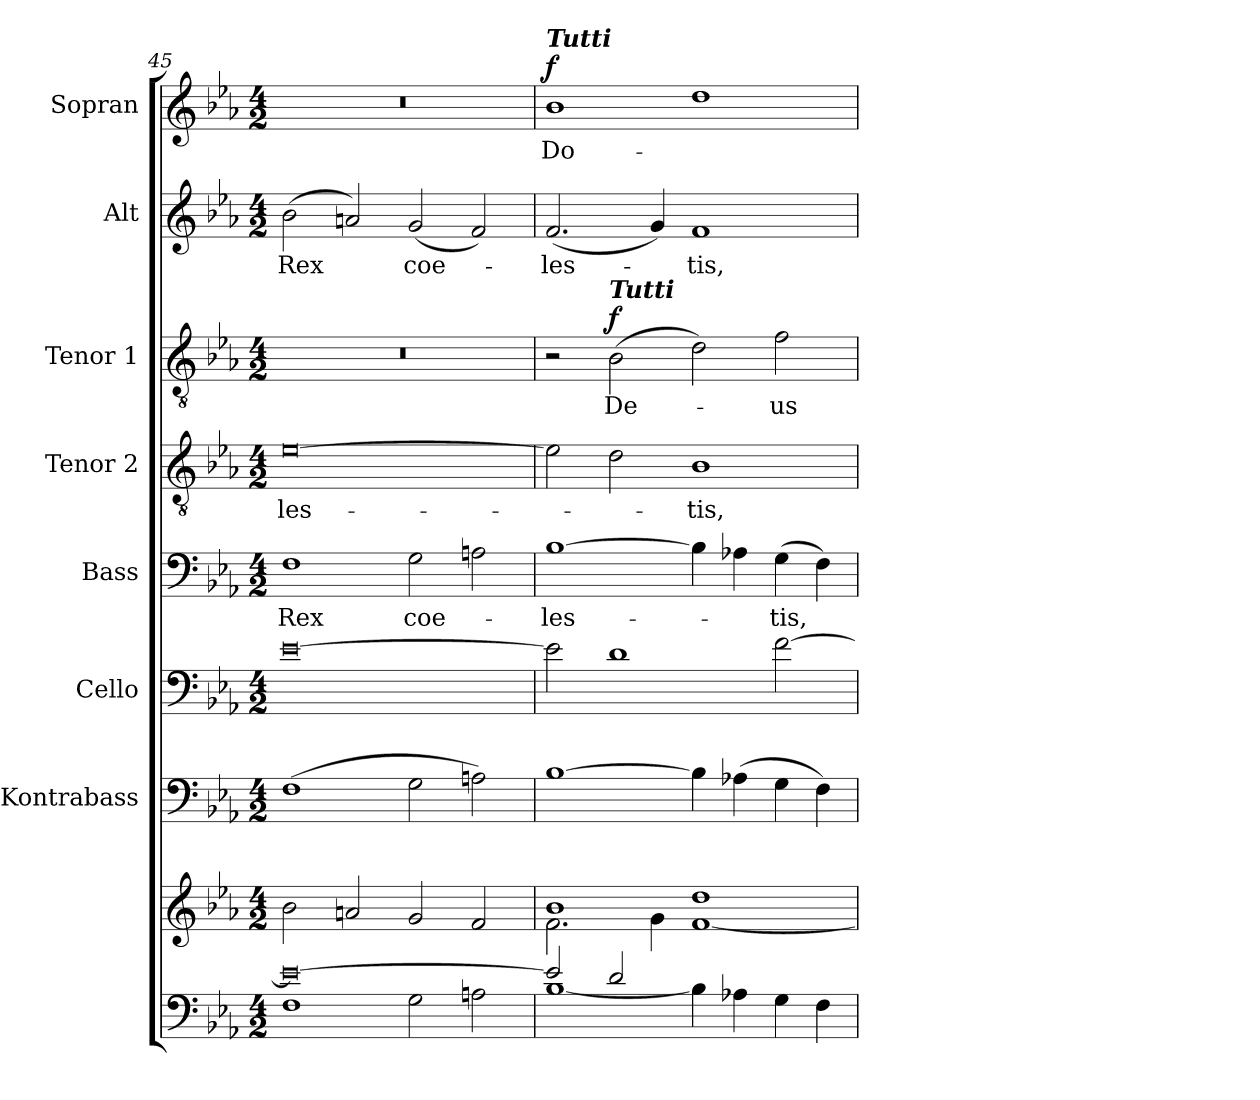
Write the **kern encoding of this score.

**kern	**kern	**kern	**kern	**kern	**text	**kern	**text	**kern	**text	**dynam	**kern	**text	**kern	**text	**dynam
*part8	*part8	*part7	*part6	*part5	*part5	*part4	*part4	*part3	*part3	*part3	*part2	*part2	*part1	*part1	*part1
*staff9	*staff8	*staff7	*staff6	*staff5	*staff5	*staff4	*staff4	*staff3	*staff3	*staff3	*staff2	*staff2	*staff1	*staff1	*staff1
*	*	*I"Kontrabass	*I"Cello	*I"Bass	*	*I"Tenor 2	*	*I"Tenor 1	*	*	*I"Alt	*	*I"Sopran	*	*
*	*	*I'Kb.	*	*I'B.	*	*I'T. 2	*	*I'T. 1	*	*	*I'A.	*	*I'S.	*	*
!!LO:PB:g=z
*clefF4	*clefG2	*clefF4	*clefF4	*clefF4	*	*clefGv2	*	*clefGv2	*	*	*clefG2	*	*clefG2	*	*
*	*	*ITrd7c12	*	*	*	*	*	*	*	*	*	*	*	*	*
*k[b-e-a-]	*k[b-e-a-]	*k[b-e-a-]	*k[b-e-a-]	*k[b-e-a-]	*	*k[b-e-a-]	*	*k[b-e-a-]	*	*	*k[b-e-a-]	*	*k[b-e-a-]	*	*
*E-:	*E-:	*E-:	*E-:	*E-:	*	*E-:	*	*E-:	*	*	*E-:	*	*E-:	*	*
*M4/2	*M4/2	*M4/2	*M4/2	*M4/2	*	*M4/2	*	*M4/2	*	*	*M4/2	*	*M4/2	*	*
=45	=45	=45	=45	=45	=45	=45	=45	=45	=45	=45	=45	=45	=45	=45	=45
*^	*	*	*	*	*	*	*	*	*	*	*	*	*	*	*
!	!	!	!	!	!	!LO:LY:b	!	!LO:LY:b	!	!	!	!	!LO:LY:b	!	!	!
0e-_	1F	2b-\	(>1FF	[0e-	1F	Rex	[0e-	-les-	0r	.	.	(>2b-\	Rex	0r	.	.
.	.	2an/	.	.	.	.	.	.	.	.	.	2an/)	.	.	.	.
!	!	!	!	!	!	!LO:LY:b	!	!	!	!	!	!	!LO:LY:b	!	!	!
.	2G\	2g/	2GG\	.	2G\	coe-	.	.	.	.	.	(<2g/	coe-	.	.	.
.	2An\	2f/	2AAn\)	.	2An\	.	.	.	.	.	.	2f/)	.	.	.	.
=46	=46	=46	=46	=46	=46	=46	=46	=46	=46	=46	=46	=46	=46	=46	=46	=46
*	*	*^	*	*	*	*	*	*	*	*	*	*	*	*	*	*
!	!	!	!	!	!	!	!	!	!	!	!	!	!	!	!LO:TX:a:Bi:t=Tutti	!	!
!	!	!	!	!	!	!	!LO:LY:b	!	!	!	!	!	!	!LO:LY:b	!	!LO:LY:b	!LO:DY:a
2e-/]	[<1B-	1b-	2.f\	[1BB-	2e-\]	[1B-	-les-	2e-\]	.	2r	.	.	(<2.f/	-les-	1b-	Do-	f
!	!	!	!	!	!	!	!	!	!	!LO:TX:a:Bi:t=Tutti	!	!	!	!	!	!	!
!	!	!	!	!	!	!	!	!	!	!	!LO:LY:b	!LO:DY:a	!	!	!	!	!
2d/	.	.	.	.	1d	.	.	2d\	.	(>2B-\	De-	f	.	.	.	.	.
.	.	.	4g\	.	.	.	.	.	.	.	.	.	4g/)	.	.	.	.
!	!	!	!	!	!	!	!	!	!LO:LY:b	!	!	!	!	!LO:LY:b	!	!	!
1ryy	4B-\]	1dd	[<1f	4BB-\]	.	4B-\]	.	1B-	-tis,	2d\)	.	.	1f	-tis,	1dd	.	.
.	4A-X\	.	.	(>4AA-X\	.	4A-X\	.	.	.	.	.	.	.	.	.	.	.
!	!	!	!	!	!	!	!LO:LY:b	!	!	!	!LO:LY:b	!	!	!	!	!	!
.	4G\	.	.	4GG\	[2f\	(>4G\	-tis,	.	.	2f\	-us	.	.	.	.	.	.
.	4F\	.	.	4FF\)	.	4F\)	.	.	.	.	.	.	.	.	.	.	.
*v	*v	*	*	*	*	*	*	*	*	*	*	*	*	*	*	*	*
*	*v	*v	*	*	*	*	*	*	*	*	*	*	*	*	*	*
=	=	=	=	=	=	=	=	=	=	=	=	=	=	=	=
*-	*-	*-	*-	*-	*-	*-	*-	*-	*-	*-	*-	*-	*-	*-	*-
